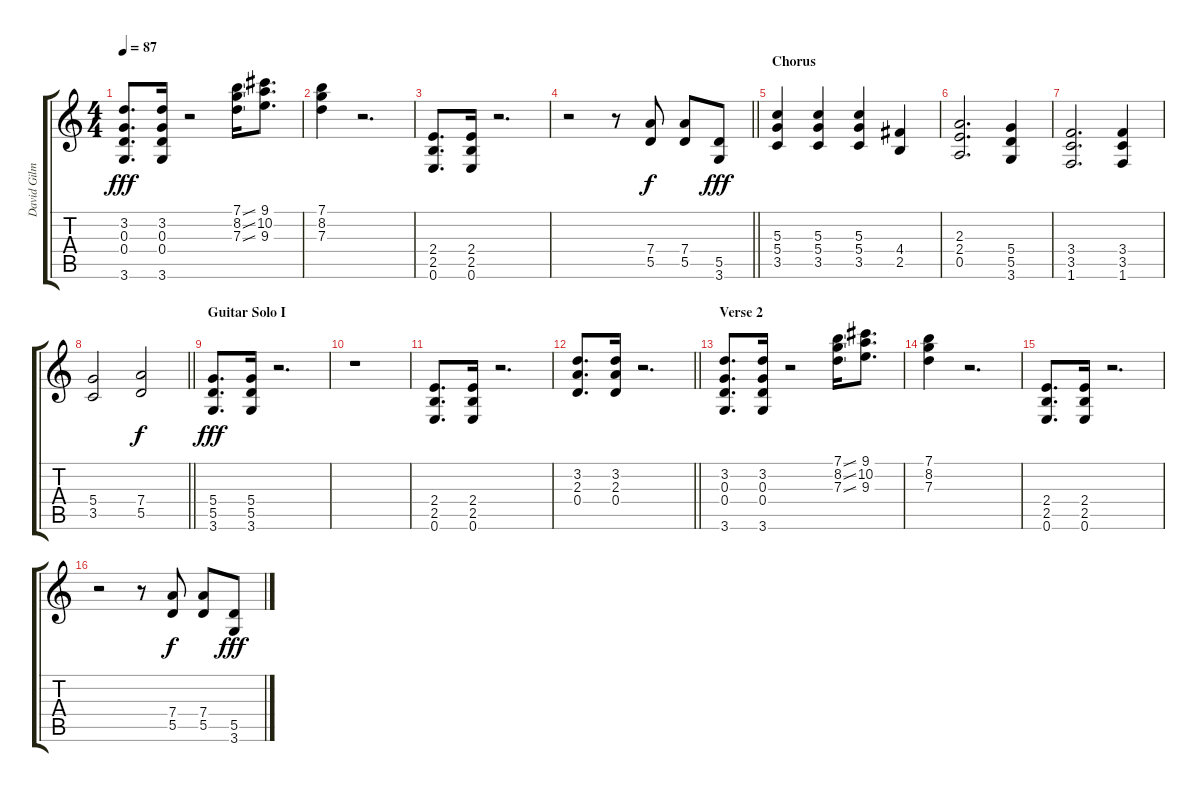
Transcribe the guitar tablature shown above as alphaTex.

\track ("David Gilmour (Rythym Guitar)" "David Gilm") {instrument overdrivenguitar}
\staff {score tabs}
\tuning (E4 B3 G3 D3 A2 E2) {hide}
\ts (4 4)
\tempo 87
\clef g2
\ks c
(3.2 0.3 0.4 3.6).8{d dy fff} (3.2 0.3 0.4 3.6).16 r.2 (7.1{ss} 8.2{ss} 7.3{ss}).16 (9.1 10.2 9.3).8{d} |
(7.1 8.2 7.3).4 r.2{d} |
(2.4 2.5 0.6).8{d} (2.4 2.5 0.6).16 r.2{d} |
\barLineRight lightlight
r.2 r.8 (7.4 5.5).8{dy f} (7.4 5.5).8 (5.5 3.6).8{dy fff} |
\section ("" "Chorus")
(5.3 5.4 3.5).4 (5.3 5.4 3.5).4 (5.3 5.4 3.5).4 (4.4 2.5).4 |
(2.3 2.4 0.5).2{d} (5.4 5.5 3.6).4 |
(3.4 3.5 1.6).2{d} (3.4 3.5 1.6).4 |
\barLineRight lightlight
(5.4 3.5).2 (7.4 5.5).2{dy f} |
\section ("" "Guitar Solo I")
(5.4 5.5 3.6).8{d dy fff} (5.4 5.5 3.6).16 r.2{d} |
r.1 |
(2.4 2.5 0.6).8{d} (2.4 2.5 0.6).16 r.2{d} |
\barLineRight lightlight
(3.2 2.3 0.4).8{d} (3.2 2.3 0.4).16 r.2{d} |
\section ("" "Verse 2")
(3.2 0.3 0.4 3.6).8{d} (3.2 0.3 0.4 3.6).16 r.2 (7.1{ss} 8.2{ss} 7.3{ss}).16 (9.1 10.2 9.3).8{d} |
(7.1 8.2 7.3).4 r.2{d} |
(2.4 2.5 0.6).8{d} (2.4 2.5 0.6).16 r.2{d} |
r.2 r.8 (7.4 5.5).8{dy f} (7.4 5.5).8 (5.5 3.6).8{dy fff}
